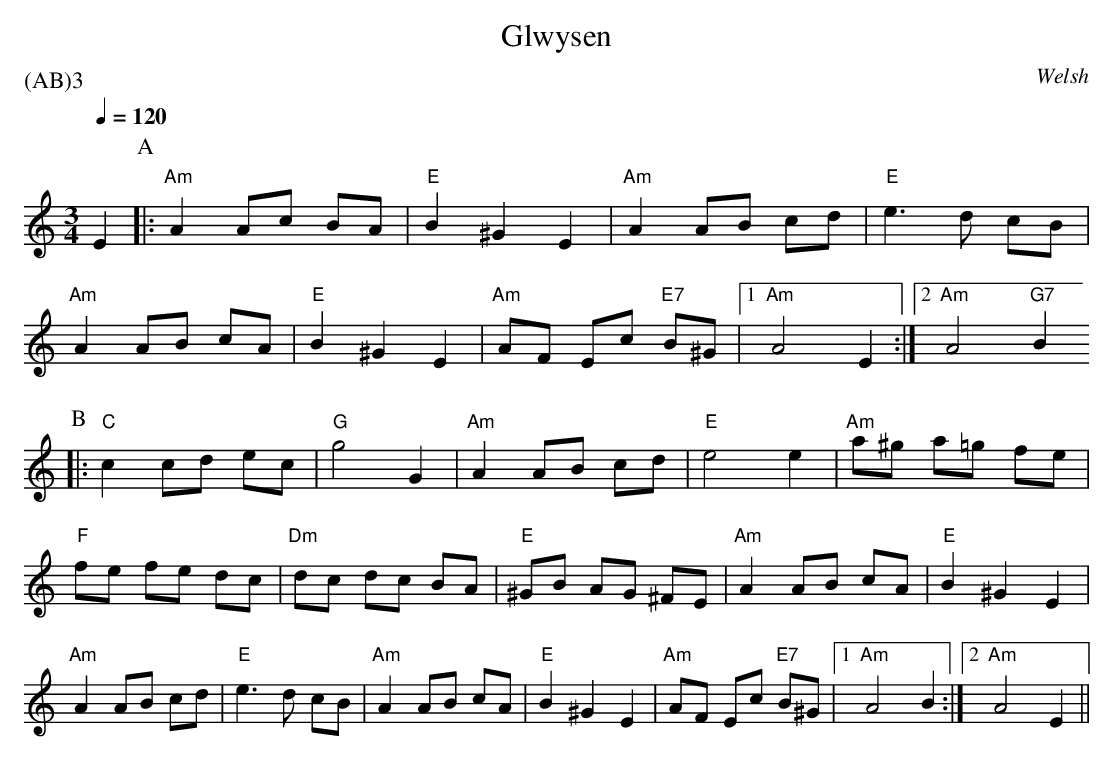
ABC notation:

X:1
T:Glwysen
C:Welsh
M:3/4
Q:1/4=120
P:(AB)3
L: 1/8  % quaver
K:C
E2  \
P:A
|: "Am"  A2 Ac BA | "E" B2 ^G2 E2 | "Am" A2 AB cd | "E" e3 d  cB |
"Am" A2 AB cA | "E" B2 ^G2 E2 | "Am" AF Ec "E7" B^G |1 "Am" A4 E2 :|2 "Am" A4 "G7" B2
P:B
|: "C" c2 cd ec | "G" g4 G2 | "Am" A2 AB cd | "E" e4 e2 | "Am" a^g a=g fe |
 "F" fe fe dc | "Dm" dc dc BA | "E" ^GB AG ^FE | "Am" A2 AB cA | "E" B2 ^G2 E2 |
"Am" A2 AB cd | "E" e3 d cB | "Am" A2 AB cA | "E" B2 ^G2 E2 | "Am" AF Ec "E7" B^G |1 "Am" A4 B2 :|2 "Am" A4 E2 ||
